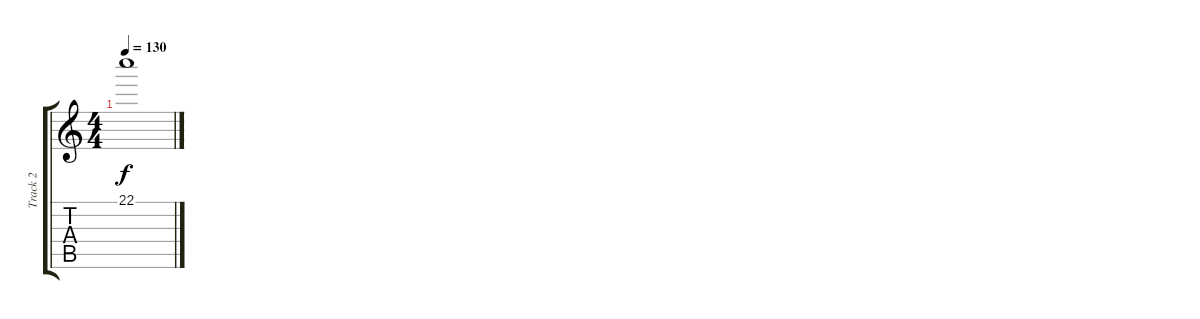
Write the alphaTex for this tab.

\track ("Track 2" "Track 2") {instrument overdrivenguitar}
\staff {score tabs}
\tuning (D4 A3 F3 C3 G2 C2) {hide}
\ts (4 4)
\tempo 130
\clef g2
\ks c
22.1.1{dy f}
